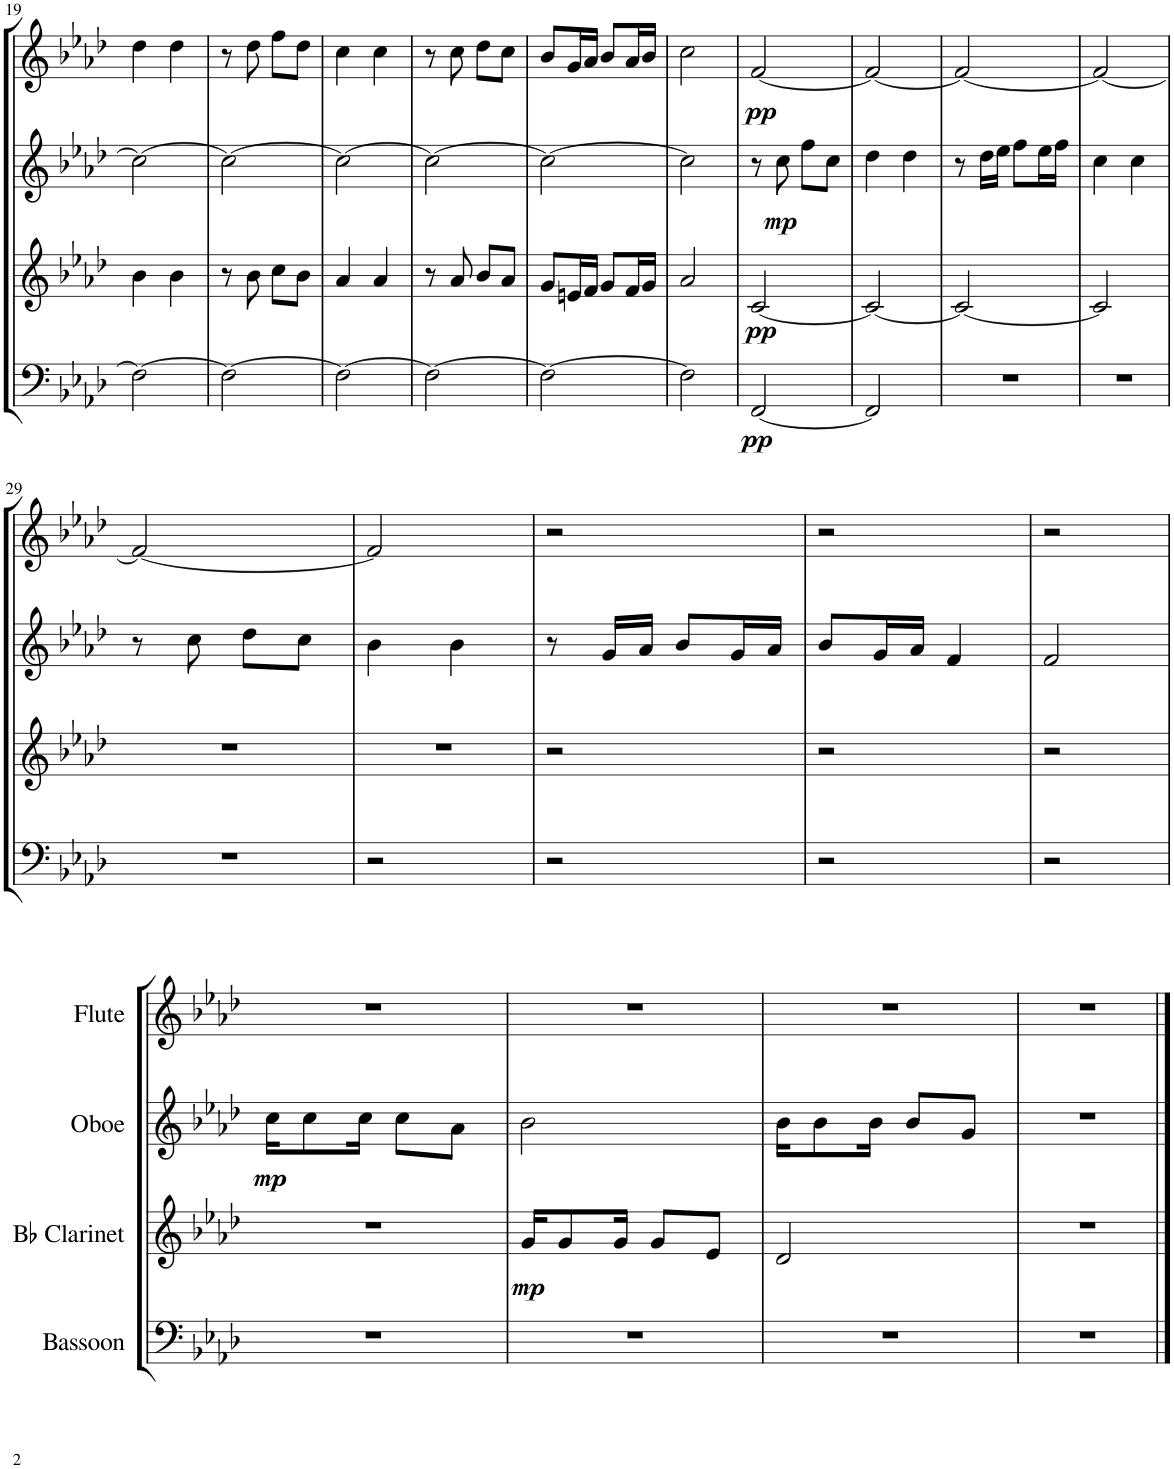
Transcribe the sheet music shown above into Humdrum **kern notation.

**kern	**dynam	**kern	**dynam	**kern	**dynam	**kern	**dynam
*part4	*part4	*part3	*part3	*part2	*part2	*part1	*part1
*staff4	*staff4	*staff3	*staff3	*staff2	*staff2	*staff1	*staff1
*I"Bassoon	*	*I"Bb Clarinet	*	*I"Oboe	*	*I"Flute	*
*I'Bsn	*	*I'Cl	*	*I'Ob	*	*I'Fl	*
!!LO:PB:g=z
*clefF4	*	*clefG2	*	*clefG2	*	*clefG2	*
*	*	*ITrd1c2	*	*	*	*	*
*k[b-e-a-d-]	*	*k[b-e-a-d-]	*	*k[b-e-a-d-]	*	*k[b-e-a-d-]	*
*M2/4	*	*M2/4	*	*M2/4	*	*M2/4	*
=19	=19	=19	=19	=19	=19	=19	=19
2F\_	.	4b-\	.	2cc\_	.	4dd-\	.
.	.	4b-\	.	.	.	4dd-\	.
=20	=20	=20	=20	=20	=20	=20	=20
2F\_	.	8r	.	2cc\_	.	8r	.
.	.	8b-\	.	.	.	8dd-\	.
.	.	8cc\L	.	.	.	8ff\L	.
.	.	8b-\J	.	.	.	8dd-\J	.
=21	=21	=21	=21	=21	=21	=21	=21
2F\_	.	4a-/	.	2cc\_	.	4cc\	.
.	.	4a-/	.	.	.	4cc\	.
=22	=22	=22	=22	=22	=22	=22	=22
2F\_	.	8r	.	2cc\_	.	8r	.
.	.	8a-/	.	.	.	8cc\	.
.	.	8b-/L	.	.	.	8dd-\L	.
.	.	8a-/J	.	.	.	8cc\J	.
=23	=23	=23	=23	=23	=23	=23	=23
2F\_	.	8g/L	.	2cc\_	.	8b-/L	.
.	.	16en/L	.	.	.	16g/L	.
.	.	16f/JJ	.	.	.	16a-/JJ	.
.	.	8g/L	.	.	.	8b-/L	.
.	.	16f/L	.	.	.	16a-/L	.
.	.	16g/JJ	.	.	.	16b-/JJ	.
=24	=24	=24	=24	=24	=24	=24	=24
2F\]	.	2a-/	.	2cc\]	.	2cc\	.
=25	=25	=25	=25	=25	=25	=25	=25
!	!LO:DY:b	!	!LO:DY:b	!	!	!	!LO:DY:b
[2FF/	pp	[2c/	pp	8r	.	[2f/	pp
!	!	!	!	!	!LO:DY:b	!	!
.	.	.	.	8cc\	mp	.	.
.	.	.	.	8ff\L	.	.	.
.	.	.	.	8cc\J	.	.	.
=26	=26	=26	=26	=26	=26	=26	=26
2FF/]	.	2c/_	.	4dd-\	.	2f/_	.
.	.	.	.	4dd-\	.	.	.
=27	=27	=27	=27	=27	=27	=27	=27
2r	.	2c/_	.	8r	.	2f/_	.
.	.	.	.	16dd-\LL	.	.	.
.	.	.	.	16ee-\JJ	.	.	.
.	.	.	.	8ff\L	.	.	.
.	.	.	.	16ee-\L	.	.	.
.	.	.	.	16ff\JJ	.	.	.
=28	=28	=28	=28	=28	=28	=28	=28
2r	.	2c/]	.	4cc\	.	2f/_	.
.	.	.	.	4cc\	.	.	.
!!LO:LB:g=z
=29	=29	=29	=29	=29	=29	=29	=29
2r	.	2r	.	8r	.	2f/_	.
.	.	.	.	8cc\	.	.	.
.	.	.	.	8dd-\L	.	.	.
.	.	.	.	8cc\J	.	.	.
=30	=30	=30	=30	=30	=30	=30	=30
2r	.	2r	.	4b-\	.	2f/]	.
.	.	.	.	4b-\	.	.	.
=31	=31	=31	=31	=31	=31	=31	=31
2r	.	2r	.	8r	.	2r	.
.	.	.	.	16g/LL	.	.	.
.	.	.	.	16a-/JJ	.	.	.
.	.	.	.	8b-/L	.	.	.
.	.	.	.	16g/L	.	.	.
.	.	.	.	16a-/JJ	.	.	.
=32	=32	=32	=32	=32	=32	=32	=32
2r	.	2r	.	8b-/L	.	2r	.
.	.	.	.	16g/L	.	.	.
.	.	.	.	16a-/JJ	.	.	.
.	.	.	.	4f/	.	.	.
=33	=33	=33	=33	=33	=33	=33	=33
2r	.	2r	.	2f/	.	2r	.
!!LO:LB:g=z
=1	=1	=1	=1	=1	=1	=1	=1
!	!	!	!	!	!LO:DY:b	!	!
2r	.	2r	.	16cc\KL	mp	2r	.
.	.	.	.	8cc\	.	.	.
.	.	.	.	16cc\Jk	.	.	.
.	.	.	.	8cc\L	.	.	.
.	.	.	.	8a-\J	.	.	.
=2	=2	=2	=2	=2	=2	=2	=2
!	!	!	!LO:DY:b	!	!	!	!
2r	.	16g/KL	mp	2b-\	.	2r	.
.	.	8g/	.	.	.	.	.
.	.	16g/Jk	.	.	.	.	.
.	.	8g/L	.	.	.	.	.
.	.	8e-/J	.	.	.	.	.
=3	=3	=3	=3	=3	=3	=3	=3
2r	.	2d-/	.	16b-\KL	.	2r	.
.	.	.	.	8b-\	.	.	.
.	.	.	.	16b-\Jk	.	.	.
.	.	.	.	8b-/L	.	.	.
.	.	.	.	8g/J	.	.	.
=4	=4	=4	=4	=4	=4	=4	=4
2r	.	2r	.	2r	.	2r	.
==	==	==	==	==	==	==	==
*-	*-	*-	*-	*-	*-	*-	*-
